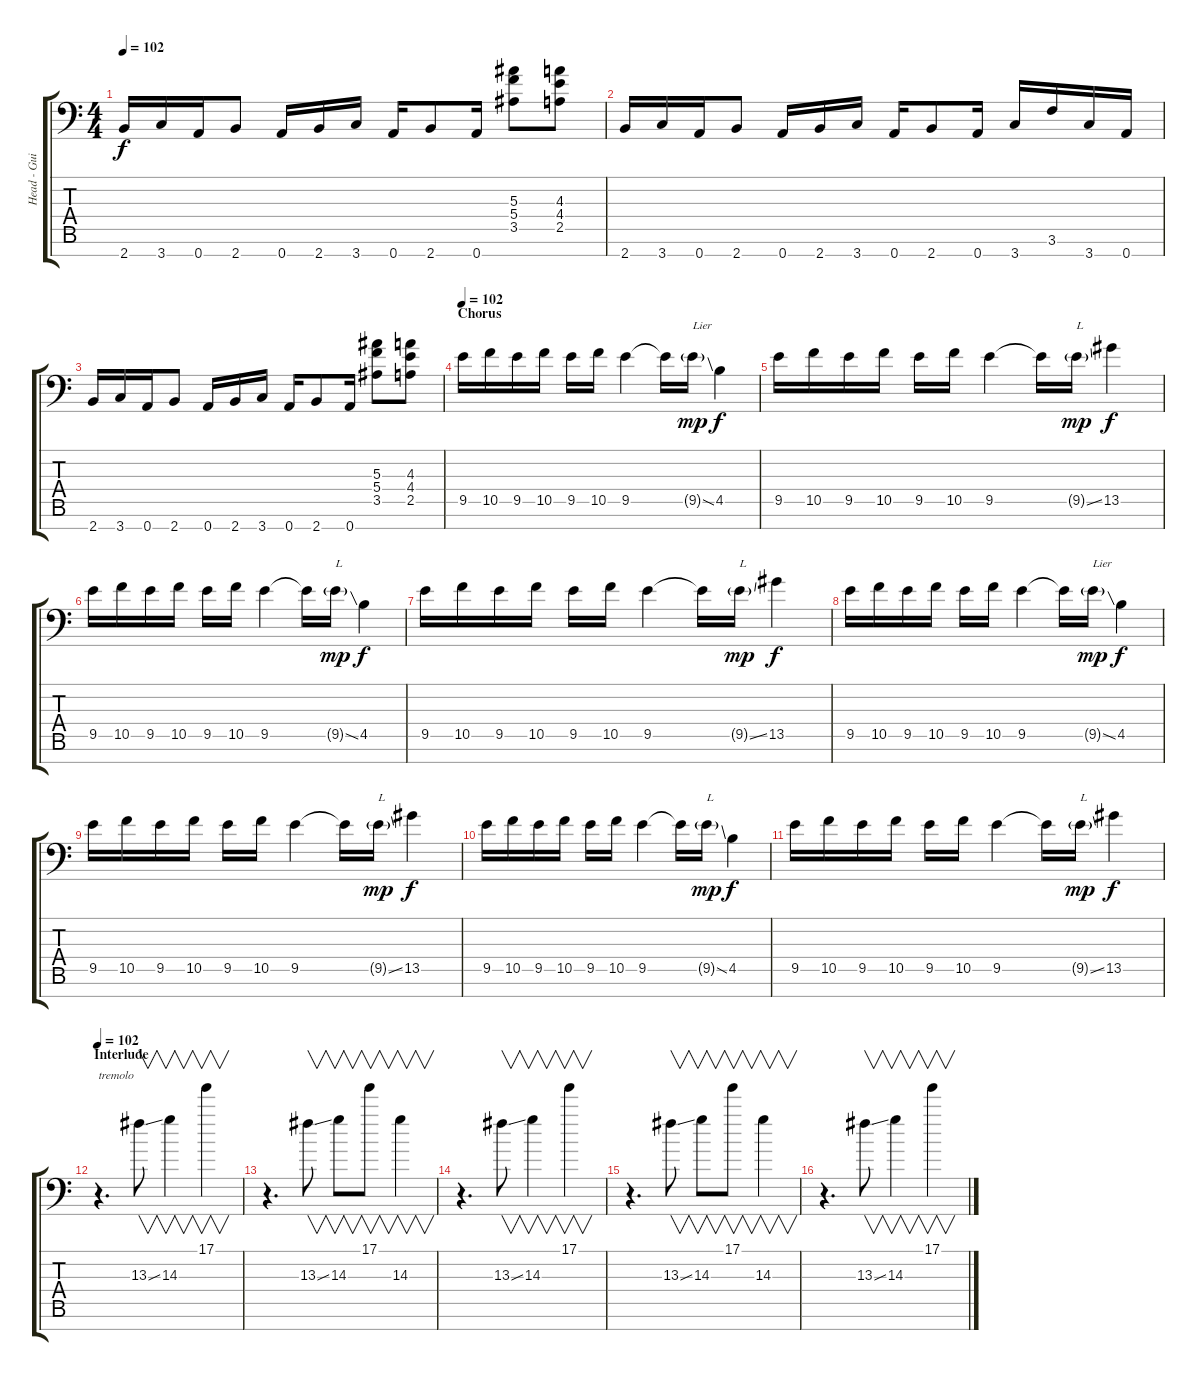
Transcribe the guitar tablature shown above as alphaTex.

\track ("Head - Guitar" "Head - Gui") {instrument distortionguitar}
\staff {score tabs}
\tuning (D4 A3 F3 C3 G2 D2 A1) {hide}
\ts (4 4)
\tempo 102
\clef f4
\ks c
2.7.16{dy f} 3.7.16 0.7.16 2.7.8 0.7.16 2.7.16 3.7.16 0.7.16 2.7.8 0.7.16 (5.3 5.4 3.5).8 (4.3 4.4 2.5).8 |
2.7.16 3.7.16 0.7.16 2.7.8 0.7.16 2.7.16 3.7.16 0.7.16 2.7.8 0.7.16 3.7.16 3.6.16 3.7.16 0.7.16 |
2.7.16 3.7.16 0.7.16 2.7.8 0.7.16 2.7.16 3.7.16 0.7.16 2.7.8 0.7.16 (5.3 5.4 3.5).8 (4.3 4.4 2.5).8 |
\section ("" "Chorus")
\tempo 102
9.5.16{volume 16 balance 4 instrument distortionguitar} 10.5.16 9.5.16 10.5.16 9.5.16 10.5.16 9.5.4 9.5{t}.16 9.5{ss g}.16{txt "Lier" dy mp} 4.5.4{dy f} |
9.5.16 10.5.16 9.5.16 10.5.16 9.5.16 10.5.16 9.5.4 9.5{t}.16 9.5{ss g}.16{txt "L" dy mp} 13.5.4{dy f} |
9.5.16 10.5.16 9.5.16 10.5.16 9.5.16 10.5.16 9.5.4 9.5{t}.16 9.5{ss g}.16{txt "L" dy mp} 4.5.4{dy f} |
9.5.16 10.5.16 9.5.16 10.5.16 9.5.16 10.5.16 9.5.4 9.5{t}.16 9.5{ss g}.16{txt "L" dy mp} 13.5.4{dy f} |
9.5.16 10.5.16 9.5.16 10.5.16 9.5.16 10.5.16 9.5.4 9.5{t}.16 9.5{ss g}.16{txt "Lier" dy mp} 4.5.4{dy f} |
9.5.16 10.5.16 9.5.16 10.5.16 9.5.16 10.5.16 9.5.4 9.5{t}.16 9.5{ss g}.16{txt "L" dy mp} 13.5.4{dy f} |
9.5.16 10.5.16 9.5.16 10.5.16 9.5.16 10.5.16 9.5.4 9.5{t}.16 9.5{ss g}.16{txt "L" dy mp} 4.5.4{dy f} |
9.5.16 10.5.16 9.5.16 10.5.16 9.5.16 10.5.16 9.5.4 9.5{t}.16 9.5{ss g}.16{txt "L" dy mp} 13.5.4{dy f} |
\section ("" "Interlude")
\tempo 102
r.4{d txt "tremolo" volume 12 balance 8 instrument overdrivenguitar} 13.3{ss}.8{v} 14.3.4{v} 17.1.4{v} |
r.4{d} 13.3{ss}.8{v} 14.3.8{v} 17.1.8{v} 14.3.4{v} |
r.4{d volume 12 balance 8 instrument overdrivenguitar} 13.3{ss}.8{v} 14.3.4{v} 17.1.4{v} |
r.4{d} 13.3{ss}.8{v} 14.3.8{v} 17.1.8{v} 14.3.4{v} |
r.4{d volume 12 balance 8 instrument overdrivenguitar} 13.3{ss}.8{v} 14.3.4{v} 17.1.4{v}
